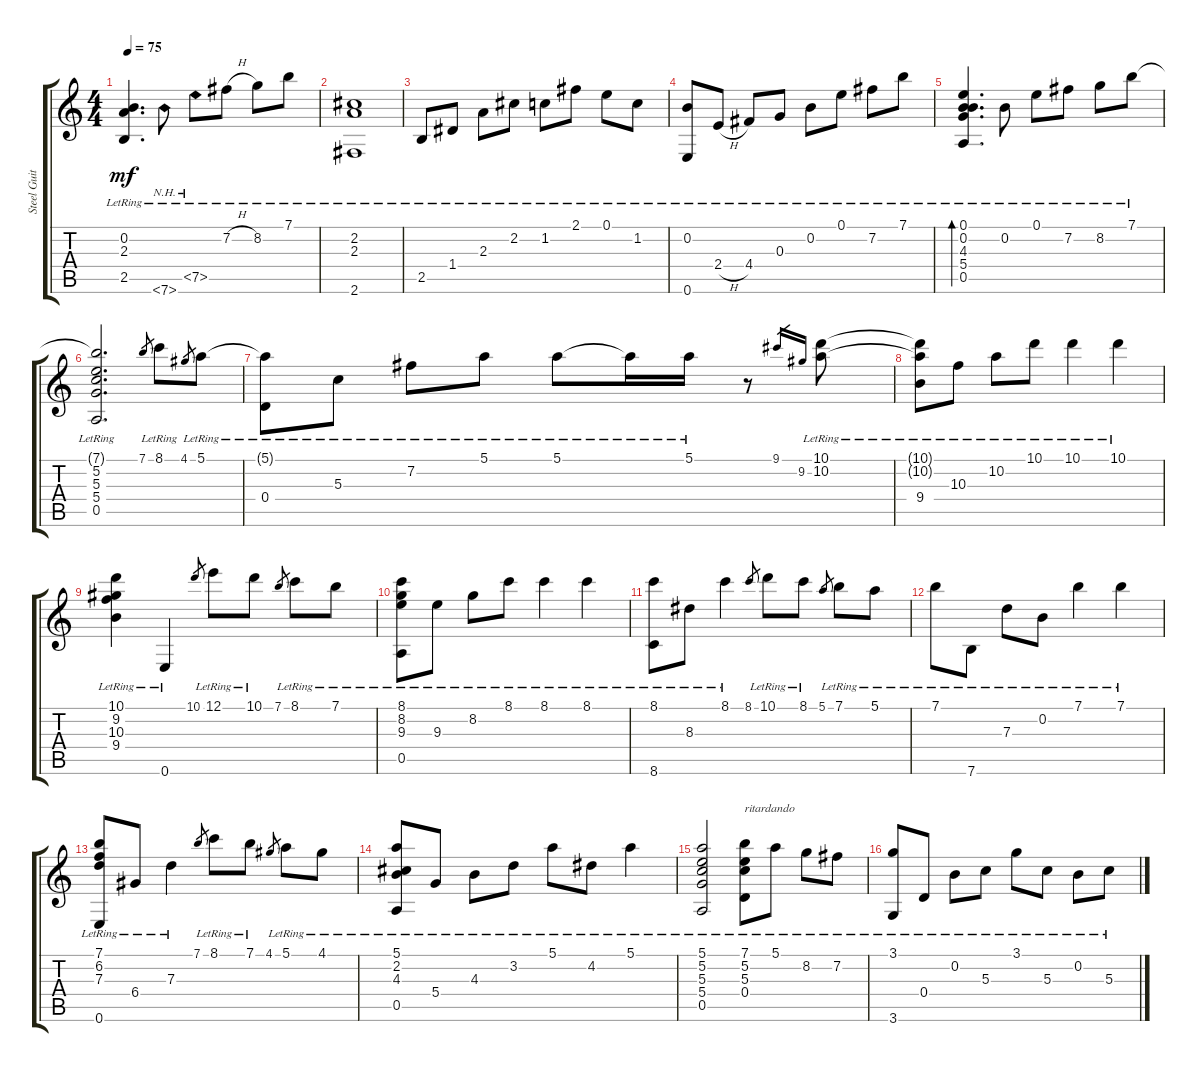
\track ("Steel Guitar" "Steel Guit") {instrument acousticguitarsteel}
\staff {score tabs}
\tuning (E4 B3 G3 D3 A2 E2) {hide}
\ts (4 4)
\tempo 75
\clef g2
\ks c
(0.2{lr} 2.3{lr} 2.5{lr}).4{d dy mf} 7.6{nh lr}.8 7.5{nh lr}.8 7.2{h lr}.8 8.2{lr}.8 7.1{lr}.8 |
(2.2{lr} 2.3{lr} 2.6{lr}).1 |
2.5{lr}.8 1.4{lr}.8 2.3{lr}.8 2.2{lr}.8 1.2{lr}.8 2.1{lr}.8 0.1{lr}.8 1.2{lr}.8 |
(0.2{lr} 0.6{lr}).8 2.4{h lr}.8 4.4{lr}.8 0.3{lr}.8 0.2{lr}.8 0.1{lr}.8 7.2{lr}.8 7.1{lr}.8 |
(0.1{lr} 0.2{lr} 4.3{lr} 5.4{lr} 0.5{lr}).4{d bd 240} 0.2{lr}.8 0.1{lr}.8 7.2{lr}.8 8.2{lr}.8 7.1{lr}.8 |
(7.1{lr t} 5.2{lr} 5.3{lr} 5.4{lr} 0.5{lr}).2{d} 7.1.8{gr} 8.1{lr}.8 4.1.8{gr} 5.1{lr}.8 |
(5.1{lr t} 0.4{lr}).8 5.3{lr}.8 7.2{lr}.8 5.1{lr}.8 5.1{lr}.8 5.1{lr t}.16 5.1{lr}.16 r.8 9.1.16{gr} 9.2.16{gr} (10.1{lr} 10.2{lr}).8 |
(10.1{lr t} 10.2{lr t} 9.4{lr}).8 10.3{lr}.8 10.2{lr}.8 10.1{lr}.8 10.1{lr}.4 10.1{lr}.4 |
(10.1{lr} 9.2{lr} 10.3{lr} 9.4{lr}).4 0.6{lr}.4 10.1.8{gr} 12.1{lr}.8 10.1{lr}.8 7.1.8{gr} 8.1{lr}.8 7.1{lr}.8 |
(8.1{lr} 8.2{lr} 9.3{lr} 0.5{lr}).8 9.3{lr}.8 8.2{lr}.8 8.1{lr}.8 8.1{lr}.4 8.1{lr}.4 |
(8.1{lr} 8.6{lr}).8 8.3{lr}.8 8.1{lr}.4 8.1.8{gr} 10.1{lr}.8 8.1{lr}.8 5.1.8{gr} 7.1{lr}.8 5.1{lr}.8 |
7.1{lr}.8 7.6{lr}.8 7.3{lr}.8 0.2{lr}.8 7.1{lr}.4 7.1{lr}.4 |
(7.1{lr} 6.2{lr} 7.3{lr} 0.6{lr}).8 6.4{lr}.8 7.3{lr}.4 7.1.8{gr} 8.1{lr}.8 7.1{lr}.8 4.1.8{gr} 5.1{lr}.8 4.1{lr}.8 |
(5.1{lr} 2.2{lr} 4.3{lr} 0.5{lr}).8 5.4{lr}.8 4.3{lr}.8 3.2{lr}.8 5.1{lr}.8 4.2{lr}.8 5.1{lr}.4 |
(5.1{lr} 5.2{lr} 5.3{lr} 5.4{lr} 0.5{lr}).2 (7.1{lr} 5.2{lr} 5.3{lr} 0.4{lr}).8{txt "ritardando"} 5.1{lr}.8 8.2{lr}.8 7.2{lr}.8 |
(3.1{lr} 3.6{lr}).8 0.4{lr}.8 0.2{lr}.8 5.3{lr}.8 3.1{lr}.8 5.3{lr}.8 0.2{lr}.8 5.3{lr}.8
